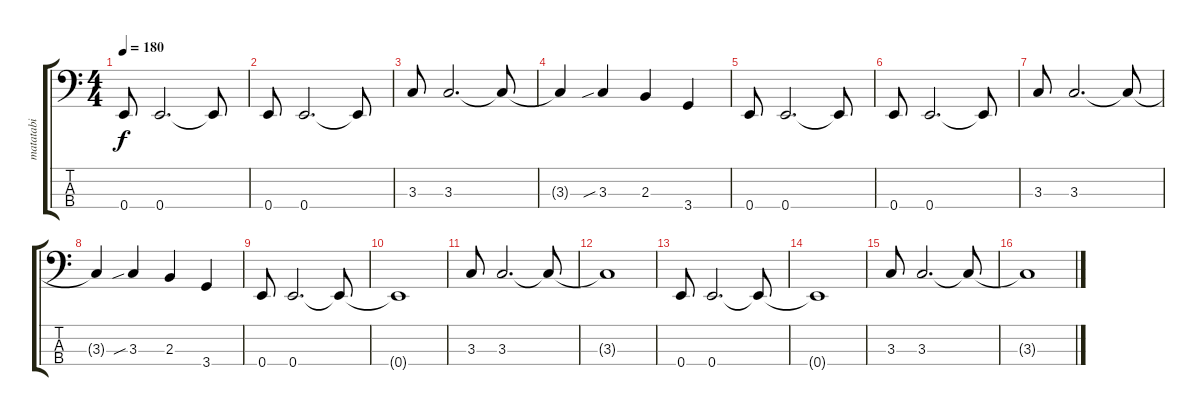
\track ("matatabi" "matatabi") {instrument electricbasspick}
\staff {score tabs}
\tuning (G2 D2 A1 E1) {hide}
\ts (4 4)
\tempo 180
\clef f4
\ks c
0.4.8{dy f} 0.4.2{d} 0.4{t}.8 |
0.4.8 0.4.2{d} 0.4{t}.8 |
3.3.8 3.3.2{d} 3.3{t}.8 |
3.3{t}.4 3.3{sib}.4 2.3.4 3.4.4 |
0.4.8 0.4.2{d} 0.4{t}.8 |
0.4.8 0.4.2{d} 0.4{t}.8 |
3.3.8 3.3.2{d} 3.3{t}.8 |
3.3{t}.4 3.3{sib}.4 2.3.4 3.4.4 |
0.4.8 0.4.2{d} 0.4{t}.8 |
0.4{t}.1 |
3.3.8 3.3.2{d} 3.3{t}.8 |
3.3{t}.1 |
0.4.8 0.4.2{d} 0.4{t}.8 |
0.4{t}.1 |
3.3.8 3.3.2{d} 3.3{t}.8 |
3.3{t}.1
